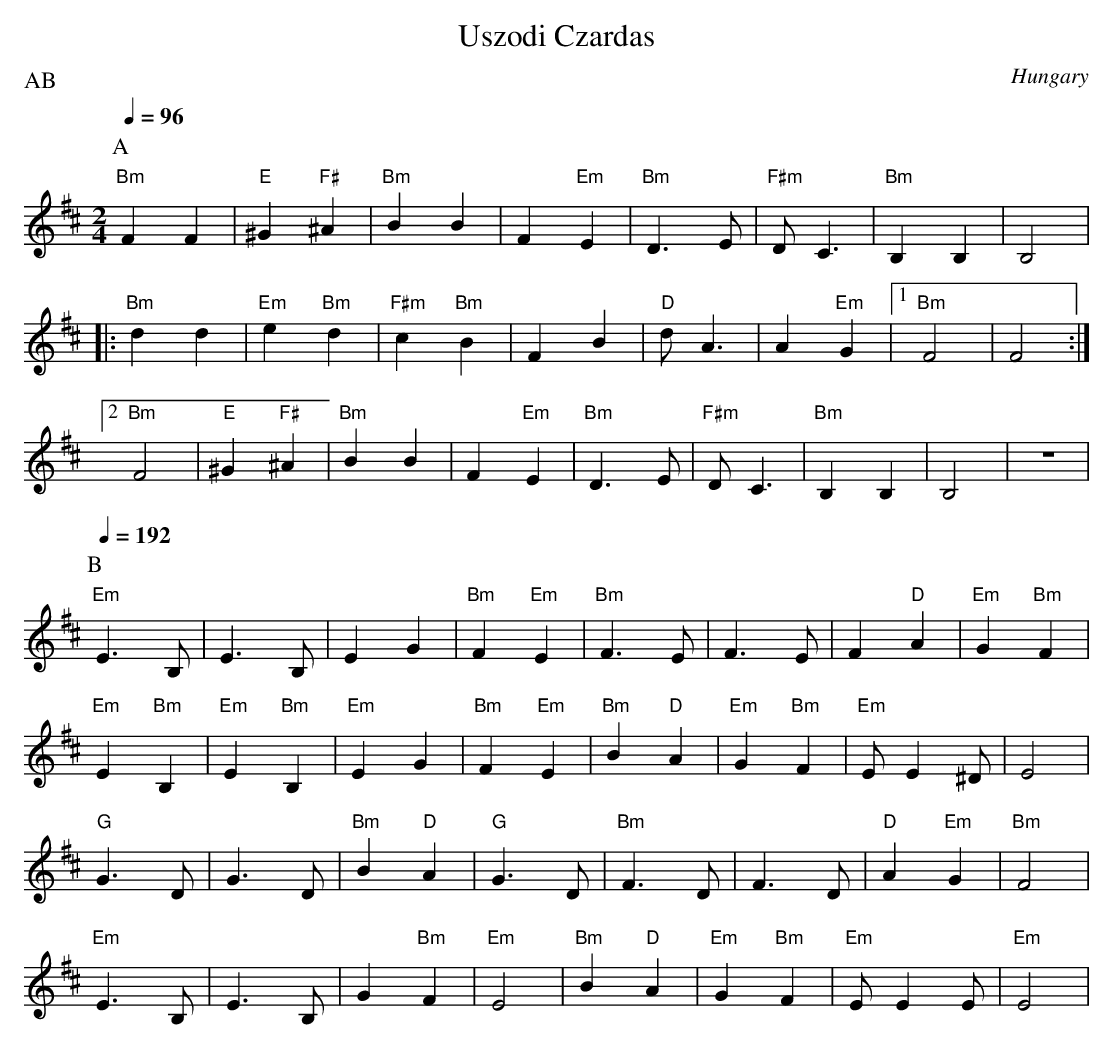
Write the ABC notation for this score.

X:1
T:Uszodi Czardas
O:Hungary
P:AB
L:1/8
M:2/4
Q:1/4=96
K:D
P:A
  "Bm"F2 F2     | "E"^G2 "F#"^A2| "Bm"B2 B2     | F2 "Em"E2     |\
  "Bm"D3 E      | "F#m"D C3     | "Bm"B,2 B,2   | B,4           |
|:"Bm"d2 d2     | "Em"e2 "Bm"d2 | "F#m"c2 "Bm"B2| F2 B2         |\
  "D"d A3       | A2 "Em"G2     | [1 "Bm"F4     | F4            :|
  [2 "Bm"F4     |"E"^G2 "F#"^A2 |"Bm"B2 B2      | F2 "Em"E2     |\
  "Bm"D3 E      | "F#m"D C3     | "Bm"B,2 B,2   | B,4           |z4|
P:B
Q:1/4=192
  "Em"E3 B,     |E3 B,          |E2 G2          | "Bm"F2 "Em"E2 |\
  "Bm"F3 E      | F3 E          | F2 "D"A2      | "Em"G2 "Bm"F2 |
  "Em"E2 "Bm"B,2|"Em"E2 "Bm"B,2 |"Em"E2 G2      | "Bm"F2 "Em"E2 |\
  "Bm"B2 "D"A2  |"Em"G2 "Bm"F2  |"Em"E E2^D     | E4            |
  "G"G3 D       |G3 D           |"Bm"B2 "D"A2   |"G"G3 D        |\
  "Bm"F3 D      |F3 D           |"D"A2 "Em"G2   |"Bm"F4         |
  "Em"E3 B,     |E3 B,          |G2 "Bm"F2      |"Em"E4         |\
  "Bm"B2 "D"A2  |"Em"G2 "Bm"F2  |"Em"E E2 E     |"Em"E4         |
